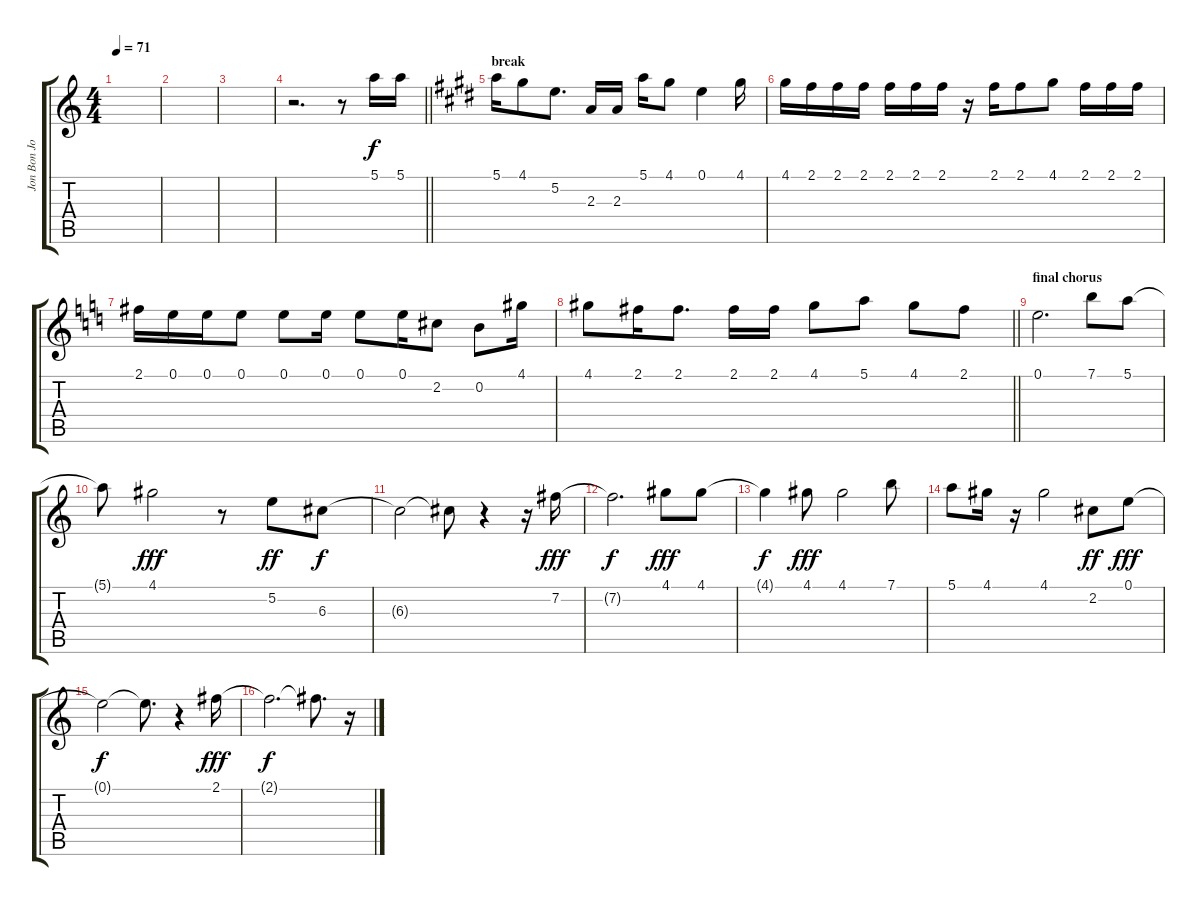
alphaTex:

\track ("Jon Bon Jovi" "Jon Bon Jo") {mute instrument electricguitarjazz}
\staff {score tabs}
\tuning (E4 B3 G3 D3 A2 E2) {hide}
\ts (4 4)
\tempo 71
\clef g2
\ks c
|
|
|
\barLineRight lightlight
r.2{d} r.8 5.1.16 5.1.16 |
\section ("" "break")
\ks e
5.1.16 4.1.8 5.2.8{d} 2.3.16 2.3.16 5.1.16 4.1.8 0.1.4 4.1.16 |
4.1.16 2.1.16 2.1.16 2.1.16 2.1.16 2.1.16 2.1.16 r.16 2.1.16 2.1.8 4.1.8 2.1.16 2.1.16 2.1.16 |
\ks c
2.1.16 0.1.16 0.1.16 0.1.8 0.1.8 0.1.16 0.1.8 0.1.16 2.2.8 0.2.8 4.1.16 |
\barLineRight lightlight
4.1.8 2.1.16 2.1.8{d} 2.1.16 2.1.16 4.1.8 5.1.8 4.1.8 2.1.8 |
\section ("" "final chorus")
0.1.2{d} 7.1.8 5.1.8 |
5.1{t}.8{dy f} 4.1.2{dy fff} r.8 5.2.8{dy ff} 6.3.8{dy f} |
6.3{t}.2 6.3{t}.8 r.4 r.16 7.2.16{dy fff} |
7.2{t}.2{d dy f} 4.1.8{dy fff} 4.1.8 |
4.1{t}.4{dy f} 4.1.8{dy fff} 4.1.2 7.1.8 |
5.1.8 4.1.16 r.16 4.1.2 2.2.8{dy ff} 0.1.8{dy fff} |
0.1{t}.2{dy f} 0.1{t}.8{d} r.4 2.1.16{dy fff} |
2.1{t}.2{d dy f} 2.1{t}.8{d} r.16
